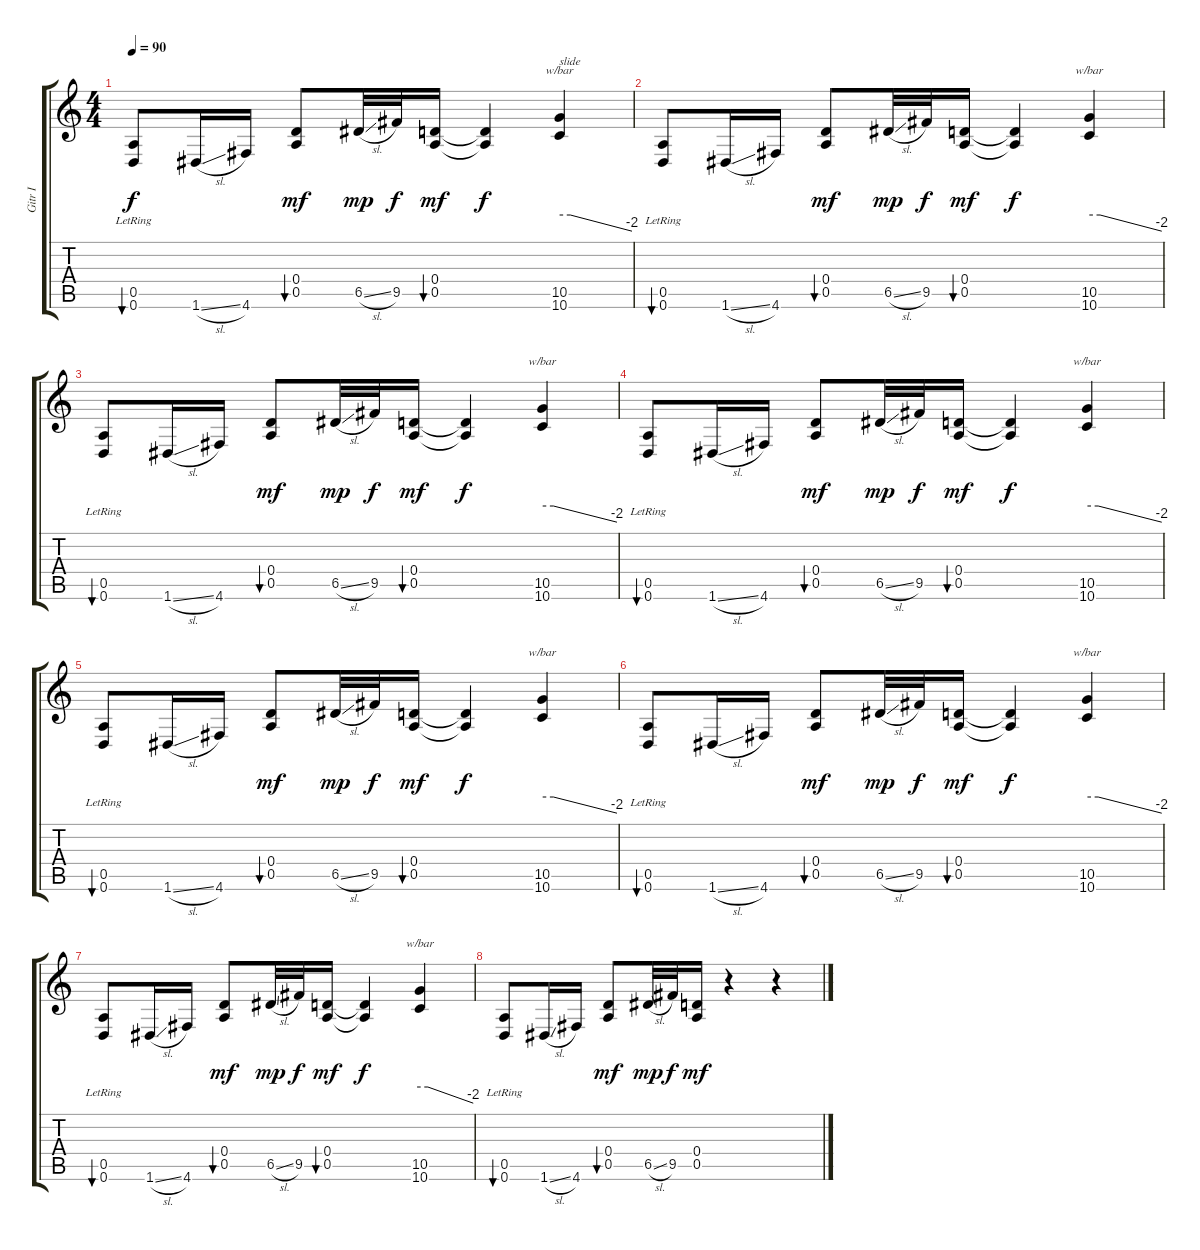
\track ("Gitr I" "Gitr I") {instrument acousticguitarnylon}
\staff {score tabs}
\tuning (E4 B3 G3 D3 A2 D2) {hide}
\ts (4 4)
\tempo 90
\clef g2
\ks c
(0.5 0.6{lr}).8{bu 240 dy f} 1.6{sl}.16 4.6.16 (0.4 0.5).8{bu 240 dy mf} 6.5{sl}.32{dy mp} 9.5.32{dy f} (0.4 0.5).16{bu 240 dy mf} (0.4{t} 0.5{t}).4{dy f} (10.5 10.6).4{tbe (custom default 0 0 9 0 60 -8) txt "slide"} |
(0.5 0.6{lr}).8{bu 240} 1.6{sl}.16 4.6.16 (0.4 0.5).8{bu 240 dy mf} 6.5{sl}.32{dy mp} 9.5.32{dy f} (0.4 0.5).16{bu 240 dy mf} (0.4{t} 0.5{t}).4{dy f} (10.5 10.6).4{tbe (custom default 0 0 9 0 60 -8)} |
(0.5 0.6{lr}).8{bu 240} 1.6{sl}.16 4.6.16 (0.4 0.5).8{bu 240 dy mf} 6.5{sl}.32{dy mp} 9.5.32{dy f} (0.4 0.5).16{bu 240 dy mf} (0.4{t} 0.5{t}).4{dy f} (10.5 10.6).4{tbe (custom default 0 0 9 0 60 -8)} |
(0.5 0.6{lr}).8{bu 240} 1.6{sl}.16 4.6.16 (0.4 0.5).8{bu 240 dy mf} 6.5{sl}.32{dy mp} 9.5.32{dy f} (0.4 0.5).16{bu 240 dy mf} (0.4{t} 0.5{t}).4{dy f} (10.5 10.6).4{tbe (custom default 0 0 9 0 60 -8)} |
(0.5 0.6{lr}).8{bu 240} 1.6{sl}.16 4.6.16 (0.4 0.5).8{bu 240 dy mf} 6.5{sl}.32{dy mp} 9.5.32{dy f} (0.4 0.5).16{bu 240 dy mf} (0.4{t} 0.5{t}).4{dy f} (10.5 10.6).4{tbe (custom default 0 0 9 0 60 -8)} |
(0.5 0.6{lr}).8{bu 240} 1.6{sl}.16 4.6.16 (0.4 0.5).8{bu 240 dy mf} 6.5{sl}.32{dy mp} 9.5.32{dy f} (0.4 0.5).16{bu 240 dy mf} (0.4{t} 0.5{t}).4{dy f} (10.5 10.6).4{tbe (custom default 0 0 9 0 60 -8)} |
(0.5 0.6{lr}).8{bu 240} 1.6{sl}.16 4.6.16 (0.4 0.5).8{bu 240 dy mf} 6.5{sl}.32{dy mp} 9.5.32{dy f} (0.4 0.5).16{bu 240 dy mf} (0.4{t} 0.5{t}).4{dy f} (10.5 10.6).4{tbe (custom default 0 0 9 0 60 -8)} |
(0.5 0.6{lr}).8{bu 240} 1.6{sl}.16 4.6.16 (0.4 0.5).8{bu 240 dy mf} 6.5{sl}.32{dy mp} 9.5.32{dy f} (0.4 0.5).16{dy mf} r.4 r.4
